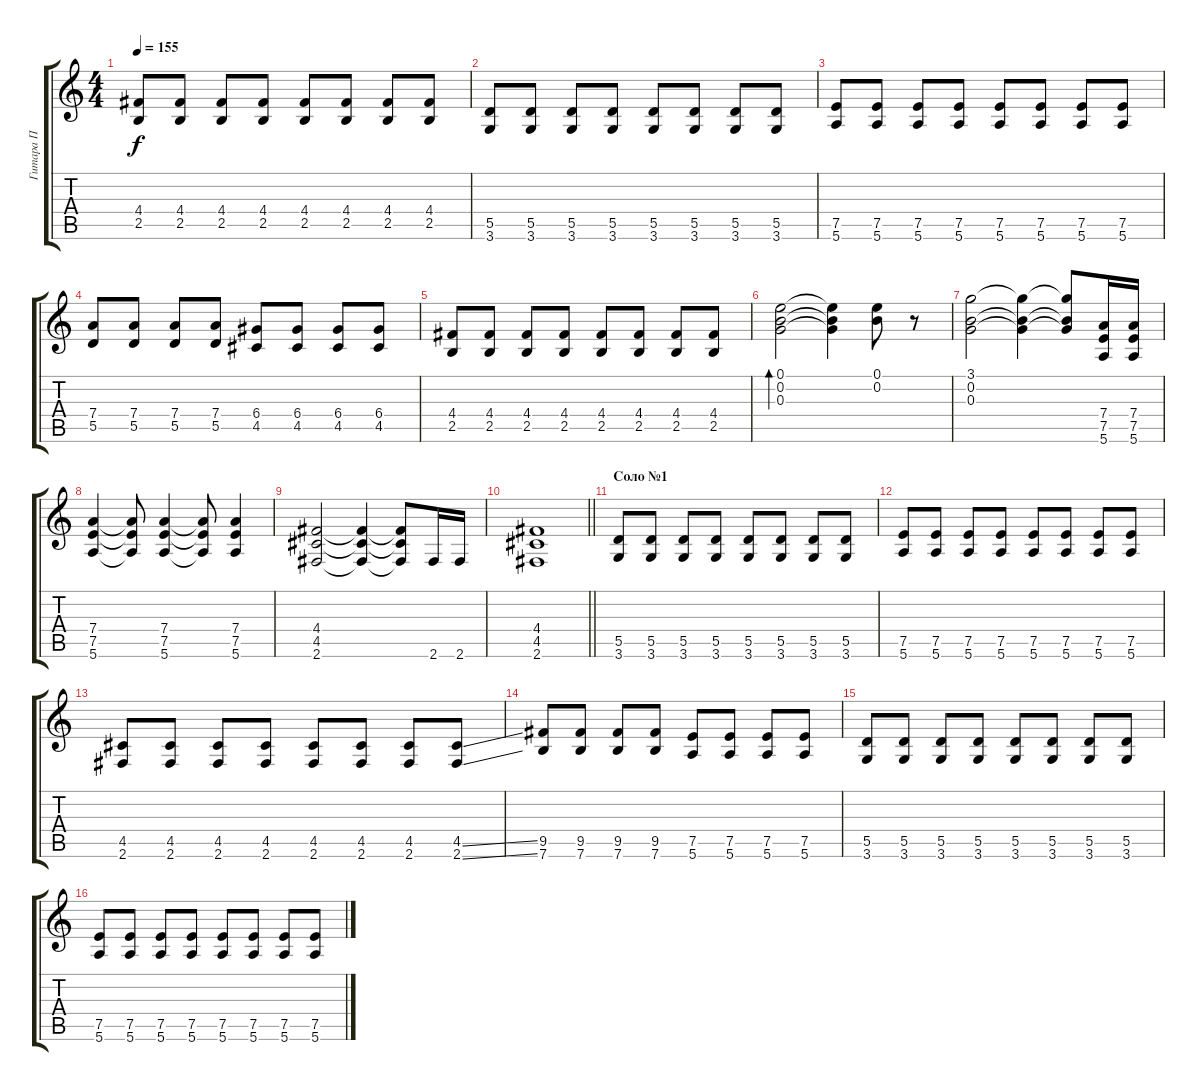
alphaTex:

\track ("Гитара П" "Гитара П") {instrument overdrivenguitar}
\staff {score tabs}
\tuning (E4 B3 G3 D3 A2 E2) {hide}
\ts (4 4)
\tempo 155
\clef g2
\ks c
(4.4 2.5).8{dy f} (4.4 2.5).8 (4.4 2.5).8 (4.4 2.5).8 (4.4 2.5).8 (4.4 2.5).8 (4.4 2.5).8 (4.4 2.5).8 |
(5.5 3.6).8 (5.5 3.6).8 (5.5 3.6).8 (5.5 3.6).8 (5.5 3.6).8 (5.5 3.6).8 (5.5 3.6).8 (5.5 3.6).8 |
(7.5 5.6).8 (7.5 5.6).8 (7.5 5.6).8 (7.5 5.6).8 (7.5 5.6).8 (7.5 5.6).8 (7.5 5.6).8 (7.5 5.6).8 |
(7.4 5.5).8 (7.4 5.5).8 (7.4 5.5).8 (7.4 5.5).8 (6.4 4.5).8 (6.4 4.5).8 (6.4 4.5).8 (6.4 4.5).8 |
(4.4 2.5).8 (4.4 2.5).8 (4.4 2.5).8 (4.4 2.5).8 (4.4 2.5).8 (4.4 2.5).8 (4.4 2.5).8 (4.4 2.5).8 |
(0.1 0.2 0.3).2{bd 120} (0.1{t} 0.2{t} 0.3{t}).4 (0.1 0.2).8 r.8 |
(3.1 0.2 0.3).2 (3.1{t} 0.2{t} 0.3{t}).4 (3.1{t} 0.2{t} 0.3{t}).8 (7.4 7.5 5.6).16 (7.4 7.5 5.6).16 |
(7.4 7.5 5.6).4 (7.4{t} 7.5{t} 5.6{t}).8 (7.4 7.5 5.6).4 (7.4{t} 7.5{t} 5.6{t}).8 (7.4 7.5 5.6).4 |
(4.4 4.5 2.6).2 (4.4{t} 4.5{t} 2.6{t}).4 (4.4{t} 4.5{t} 2.6{t}).8 2.6.16 2.6.16 |
\barLineRight lightlight
(4.4 4.5 2.6).1 |
\section ("" "Соло №1")
(5.5 3.6).8 (5.5 3.6).8 (5.5 3.6).8 (5.5 3.6).8 (5.5 3.6).8 (5.5 3.6).8 (5.5 3.6).8 (5.5 3.6).8 |
(7.5 5.6).8 (7.5 5.6).8 (7.5 5.6).8 (7.5 5.6).8 (7.5 5.6).8 (7.5 5.6).8 (7.5 5.6).8 (7.5 5.6).8 |
(4.5 2.6).8 (4.5 2.6).8 (4.5 2.6).8 (4.5 2.6).8 (4.5 2.6).8 (4.5 2.6).8 (4.5 2.6).8 (4.5{ss} 2.6{ss}).8 |
(9.5 7.6).8 (9.5 7.6).8 (9.5 7.6).8 (9.5 7.6).8 (7.5 5.6).8 (7.5 5.6).8 (7.5 5.6).8 (7.5 5.6).8 |
(5.5 3.6).8 (5.5 3.6).8 (5.5 3.6).8 (5.5 3.6).8 (5.5 3.6).8 (5.5 3.6).8 (5.5 3.6).8 (5.5 3.6).8 |
(7.5 5.6).8 (7.5 5.6).8 (7.5 5.6).8 (7.5 5.6).8 (7.5 5.6).8 (7.5 5.6).8 (7.5 5.6).8 (7.5 5.6).8
